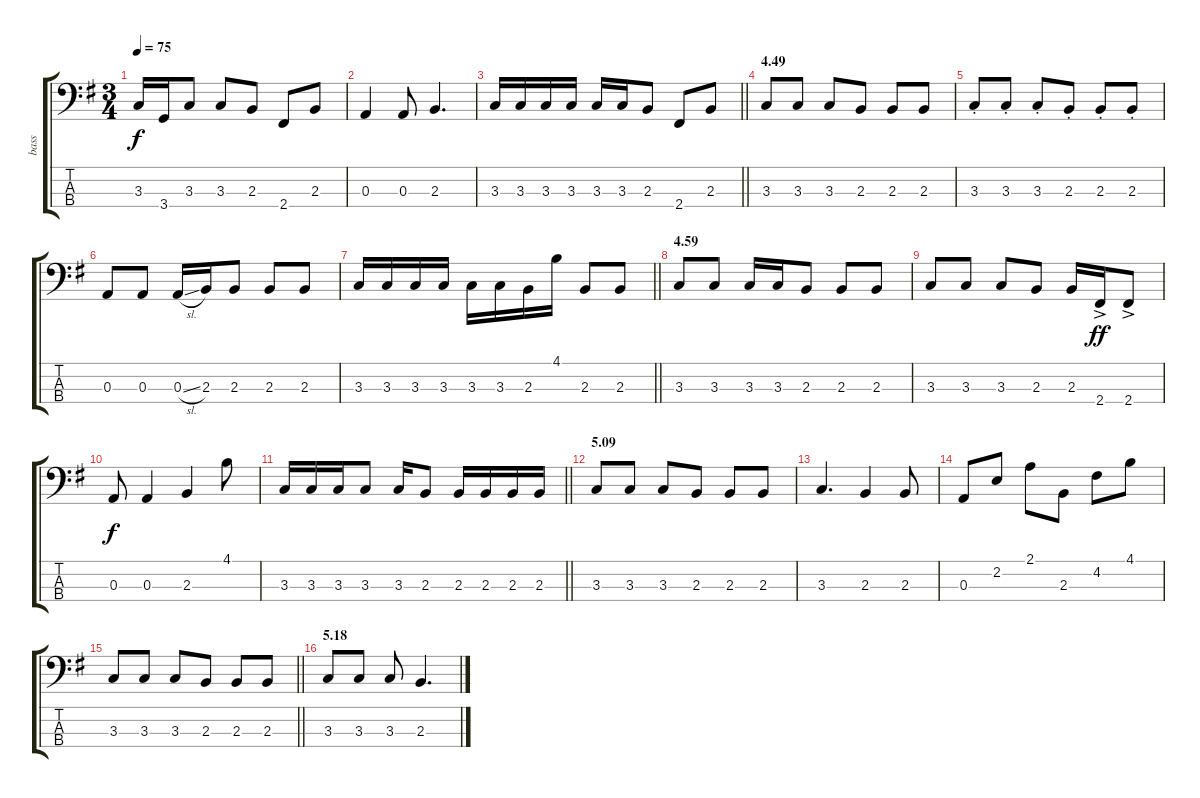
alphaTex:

\track ("bass" "bass") {instrument electricbassfinger}
\staff {score tabs}
\tuning (G2 D2 A1 E1) {hide}
\ts (3 4)
\tempo 75
\clef f4
\ks g
3.3.16{dy f} 3.4.16 3.3.8 3.3.8 2.3.8 2.4.8 2.3.8 |
0.3.4 0.3.8 2.3.4{d} |
\barLineRight lightlight
3.3.16 3.3.16 3.3.16 3.3.16 3.3.16 3.3.16 2.3.8 2.4.8 2.3.8 |
\section ("" "4.49")
3.3.8 3.3.8 3.3.8 2.3.8 2.3.8 2.3.8 |
3.3{st}.8 3.3{st}.8 3.3{st}.8 2.3{st}.8 2.3{st}.8 2.3{st}.8 |
0.3.8 0.3.8 0.3{sl}.16 2.3.16 2.3.8 2.3.8 2.3.8 |
\barLineRight lightlight
3.3.16 3.3.16 3.3.16 3.3.16 3.3.16 3.3.16 2.3.16 4.1.16 2.3.8 2.3.8 |
\section ("" "4.59")
3.3.8 3.3.8 3.3.16 3.3.16 2.3.8 2.3.8 2.3.8 |
3.3.8 3.3.8 3.3.8 2.3.8 2.3.16 2.4{ac}.16{dy ff} 2.4{ac}.8 |
0.3.8{dy f} 0.3.4 2.3.4 4.1.8 |
\barLineRight lightlight
3.3.16 3.3.16 3.3.16 3.3.8 3.3.16 2.3.8 2.3.16 2.3.16 2.3.16 2.3.16 |
\section ("" "5.09")
3.3.8 3.3.8 3.3.8 2.3.8 2.3.8 2.3.8 |
3.3.4{d} 2.3.4 2.3.8 |
0.3.8 2.2.8 2.1.8 2.3.8 4.2.8 4.1.8 |
\barLineRight lightlight
3.3.8 3.3.8 3.3.8 2.3.8 2.3.8 2.3.8 |
\section ("" "5.18")
3.3.8 3.3.8 3.3.8 2.3.4{d}
